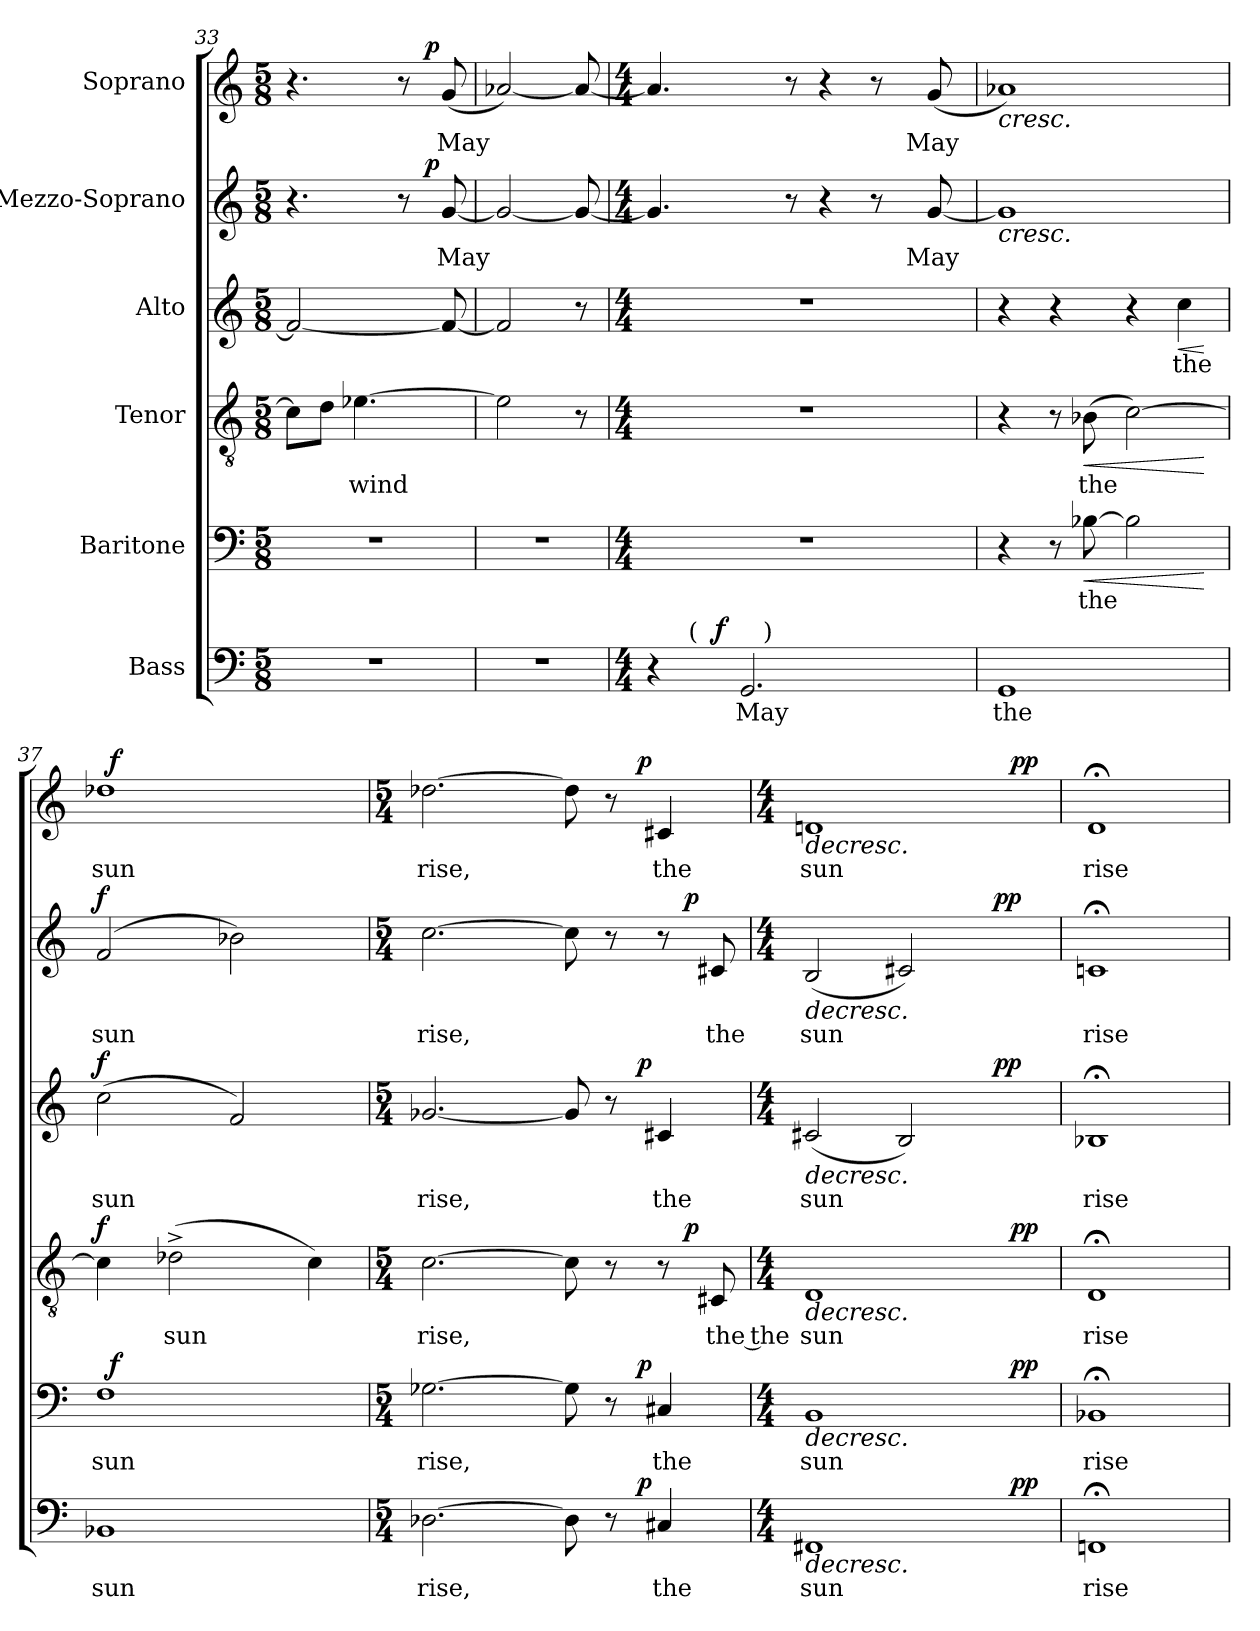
**kern	**text	**dynam	**kern	**text	**dynam	**kern	**text	**dynam	**kern	**text	**dynam	**kern	**text	**dynam	**kern	**text	**dynam
*part6	*part6	*part6	*part5	*part5	*part5	*part4	*part4	*part4	*part3	*part3	*part3	*part2	*part2	*part2	*part1	*part1	*part1
*staff6	*staff6	*staff6	*staff5	*staff5	*staff5	*staff4	*staff4	*staff4	*staff3	*staff3	*staff3	*staff2	*staff2	*staff2	*staff1	*staff1	*staff1
*I"Bass	*	*	*I"Baritone	*	*	*I"Tenor	*	*	*I"Alto	*	*	*I"Mezzo-Soprano	*	*	*I"Soprano	*	*
*clefF4	*	*	*clefF4	*	*	*clefGv2	*	*	*clefG2	*	*	*clefG2	*	*	*clefG2	*	*
*k[]	*	*	*k[]	*	*	*k[]	*	*	*k[]	*	*	*k[]	*	*	*k[]	*	*
*C:	*	*	*C:	*	*	*C:	*	*	*C:	*	*	*C:	*	*	*C:	*	*
*M5/8	*	*	*M5/8	*	*	*M5/8	*	*	*M5/8	*	*	*M5/8	*	*	*M5/8	*	*
=33	=33	=33	=33	=33	=33	=33	=33	=33	=33	=33	=33	=33	=33	=33	=33	=33	=33
!LO:N:vis=1	!	!	!LO:N:vis=1	!	!	!	!	!	!	!	!	!	!	!	!	!	!
*	*	*	*	*	*	*	*	*	*	*	*	*^	*	*	*^	*	*
8%5r	.	.	8%5r	.	.	8c\L]	.	.	2f/_	.	.	4.r	3ryy	.	.	4.r	3ryy	.	.
.	.	.	.	.	.	8d\J	.	.	.	.	.	.	.	.	.	.	.	.	.
!	!	!	!	!	!	!	!LO:LY:b	!	!	!	!	!	!	!	!	!	!	!	!
.	.	.	.	.	.	[>4.e-X\	wind	.	.	.	.	.	.	.	.	.	.	.	.
.	.	.	.	.	.	.	.	.	.	.	.	.	12.ryy	.	.	.	12.ryy	.	.
.	.	.	.	.	.	.	.	.	.	.	.	8r	.	.	.	8r	.	.	.
!	!	!	!	!	!	!	!	!	!	!	!	!	!	!	!LO:DY:a	!	!	!	!LO:DY:a
.	.	.	.	.	.	.	.	.	.	.	.	.	24ryy	.	p	.	24ryy	.	p
!	!	!	!	!	!	!	!	!	!	!	!	!	!	!LO:LY:b	!	!	!	!LO:LY:b	!
.	.	.	.	.	.	.	.	.	8f/_	.	.	[<8g/	8ryy	May	.	(<8g/	8ryy	May	.
=34	=34	=34	=34	=34	=34	=34	=34	=34	=34	=34	=34	=34	=34	=34	=34	=34	=34	=34	=34
!LO:N:vis=1	!	!	!LO:N:vis=1	!	!	!	!	!	!	!	!	!	!	!	!	!	!	!	!
*	*	*	*	*	*	*	*	*	*	*	*	*v	*v	*	*	*	*	*	*
*	*	*	*	*	*	*	*	*	*	*	*	*	*	*	*v	*v	*	*
8%5r	.	.	8%5r	.	.	2e-\]	.	.	2f/]	.	.	2g/_	.	.	[<2a-X/)	.	.
.	.	.	.	.	.	8r	.	.	8r	.	.	8g/_	.	.	8a-/_	.	.
=35	=35	=35	=35	=35	=35	=35	=35	=35	=35	=35	=35	=35	=35	=35	=35	=35	=35
*M4/4	*	*	*M4/4	*	*	*M4/4	*	*	*M4/4	*	*	*M4/4	*	*	*M4/4	*	*
*^	*	*	*	*	*	*	*	*	*	*	*	*	*	*	*	*	*
*	*^	*	*	*	*	*	*	*	*	*	*	*	*	*	*	*	*	*
*	*	*^	*	*	*	*	*	*	*	*	*	*	*	*	*	*	*	*	*
4r	6ryy	12ryy	4ryy	.	.	1r	.	.	1r	.	.	1r	.	.	4.g/]	.	.	4.a-/]	.	.
.	.	48.ryy	.	.	.	.	.	.	.	.	.	.	.	.	.	.	.	.	.	.
!	!	!LO:TX:a:t=(	!	!	!	!	!	!	!	!	!	!	!	!	!	!	!	!	!	!
.	.	3%2ryy	.	.	.	.	.	.	.	.	.	.	.	.	.	.	.	.	.	.
.	96ryy	.	.	.	.	.	.	.	.	.	.	.	.	.	.	.	.	.	.	.
!	!	!	!	!	!LO:DY:a	!	!	!	!	!	!	!	!	!	!	!	!	!	!	!
.	3%2ryy	.	.	.	f	.	.	.	.	.	.	.	.	.	.	.	.	.	.	.
!	!	!	!	!LO:LY:b	!	!	!	!	!	!	!	!	!	!	!	!	!	!	!	!
2.GG/	.	.	16ryy	May	.	.	.	.	.	.	.	.	.	.	.	.	.	.	.	.
!	!	!	!LO:TX:a:t=)	!	!	!	!	!	!	!	!	!	!	!	!	!	!	!	!	!
.	.	.	2ryy	.	.	.	.	.	.	.	.	.	.	.	.	.	.	.	.	.
.	.	.	.	.	.	.	.	.	.	.	.	.	.	.	8r	.	.	8r	.	.
.	.	.	.	.	.	.	.	.	.	.	.	.	.	.	4r	.	.	4r	.	.
.	.	.	.	.	.	.	.	.	.	.	.	.	.	.	8r	.	.	8r	.	.
.	.	6ryy	.	.	.	.	.	.	.	.	.	.	.	.	.	.	.	.	.	.
.	.	.	8.ryy	.	.	.	.	.	.	.	.	.	.	.	.	.	.	.	.	.
.	12...ryy	.	.	.	.	.	.	.	.	.	.	.	.	.	.	.	.	.	.	.
!	!	!	!	!	!	!	!	!	!	!	!	!	!	!	!	!LO:LY:b	!	!	!LO:LY:b	!
.	.	.	.	.	.	.	.	.	.	.	.	.	.	.	[>8g/	May	.	(<8g/	May	.
.	.	24ryy	.	.	.	.	.	.	.	.	.	.	.	.	.	.	.	.	.	.
.	.	96ryy	.	.	.	.	.	.	.	.	.	.	.	.	.	.	.	.	.	.
!!LO:PB:g=z
=36	=36	=36	=36	=36	=36	=36	=36	=36	=36	=36	=36	=36	=36	=36	=36	=36	=36	=36	=36	=36
!	!	!	!	!LO:LY:b	!	!	!	!	!	!	!	!	!	!	!	!	!LO:HP:b	!	!	!LO:HP:b
*v	*v	*v	*v	*	*	*	*	*	*	*	*	*	*	*	*	*	*	*	*	*
1GG	the	.	4r	.	.	4r	.	.	4r	.	.	1g]	.	<	1a-X)	.	<
.	.	.	8r	.	.	8r	.	.	4r	.	.	.	.	.	.	.	.
!	!	!	!	!LO:LY:b	!LO:HP:b	!	!LO:LY:b	!LO:HP:b	!	!	!	!	!	!	!	!	!
.	.	.	[>8B-X\	the	<	(>8B-X\	the	<	.	.	.	.	.	.	.	.	.
.	.	.	2B-\]	.	.	[>2c\)	.	.	4r	.	.	.	.	.	.	.	.
!	!	!	!	!	!	!	!	!	!	!LO:LY:b	!LO:HP:b	!	!	!	!	!	!
.	.	.	.	.	.	.	.	.	4cc\	the	<	.	.	.	.	.	.
.	.	.	.	.	[	.	.	[	.	.	[	.	.	.	.	.	.
=37	=37	=37	=37	=37	=37	=37	=37	=37	=37	=37	=37	=37	=37	=37	=37	=37	=37
!	!LO:LY:b	!	!	!LO:LY:b	!	!	!	!LO:DY:a	!	!LO:LY:b	!LO:DY:a	!	!LO:LY:b	!LO:DY:a	!	!LO:LY:b	!
*	*	*	*^	*	*	*	*	*	*	*	*	*	*	*	*^	*	*
1BB-X	sun	.	1F	48ryy	sun	.	4c\]	.	f	(>2cc\	sun	f	(2f/	sun	f	1dd-X	48ryy	sun	.
!	!	!	!	!	!	!LO:DY:a	!	!	!	!	!	!	!	!	!	!	!	!	!LO:DY:a
.	.	.	.	3%2ryy	.	f	.	.	.	.	.	.	.	.	.	.	3%2ryy	.	f
!	!	!	!	!	!	!	!	!LO:LY:b	!	!	!	!	!	!	!	!	!	!	!
.	.	.	.	.	.	.	(>2d-X^>\	sun	.	.	.	.	.	.	.	.	.	.	.
.	.	.	.	.	.	.	.	.	.	2f/)	.	.	2b-X\)	.	[	.	.	.	.
.	.	.	.	6...ryy	.	.	.	.	.	.	.	.	.	.	.	.	6...ryy	.	.
.	.	.	.	.	.	.	4c\)	.	.	.	.	.	.	.	.	.	.	.	.
.	.	.	.	.	.	.	.	.	.	.	.	.	.	.	.	.	.	.	[
=38	=38	=38	=38	=38	=38	=38	=38	=38	=38	=38	=38	=38	=38	=38	=38	=38	=38	=38	=38
*M5/4	*	*	*M5/4	*	*	*	*M5/4	*	*	*M5/4	*	*	*M5/4	*	*	*M5/4	*	*	*
!	!LO:LY:b	!	!	!	!LO:LY:b	!	!	!LO:LY:b	!	!	!LO:LY:b	!	!	!LO:LY:b	!	!	!	!LO:LY:b	!
*^	*	*	*	*	*	*	*^	*	*	*^	*	*	*^	*	*	*	*	*	*
[>2.D-X\	3%2ryy	rise,	.	[>2.G-X\	3%2ryy	rise,	.	[>2.c\	1ryy	rise,	.	[<2.g-X/	3%2ryy	rise,	.	[>2.cc\	1ryy	rise,	.	[>2.dd-X\	3%2ryy	rise,	.
.	6..ryy	.	.	.	6..ryy	.	.	.	.	.	.	.	6..ryy	.	.	.	.	.	.	.	6..ryy	.	.
8D-\]	.	.	.	8G-\]	.	.	.	8c\]	.	.	.	8g-/]	.	.	.	8cc\]	.	.	.	8dd-\]	.	.	.
8r	.	.	.	8r	.	.	.	8r	.	.	.	8r	.	.	.	8r	.	.	.	8r	.	.	.
!	!	!	!LO:DY:a	!	!	!	!LO:DY:a	!	!	!	!	!	!	!	!LO:DY:a	!	!	!	!	!	!	!	!LO:DY:a
.	24ryy	.	p	.	24ryy	.	p	.	.	.	.	.	24ryy	.	p	.	.	.	.	.	24ryy	.	p
!	!	!LO:LY:b	!	!	!	!LO:LY:b	!	!	!	!	!	!	!	!LO:LY:b	!	!	!	!	!	!	!	!LO:LY:b	!
4C#X/	4ryy	the	.	4C#X/	4ryy	the	.	8r	16ryy	.	.	4c#X/	4ryy	the	.	8r	16ryy	.	.	4c#X/	4ryy	the	.
!	!	!	!	!	!	!	!	!	!	!	!LO:DY:a	!	!	!	!	!	!	!	!LO:DY:a	!	!	!	!
.	.	.	.	.	.	.	.	.	8.ryy	.	p	.	.	.	.	.	8.ryy	.	p	.	.	.	.
!	!	!	!	!	!	!	!	!	!	!LO:LY:b:rj	!	!	!	!	!	!	!	!LO:LY:b	!	!	!	!	!
.	.	.	.	.	.	.	.	8C#X/	.	the the	.	.	.	.	.	8c#X/	.	the	.	.	.	.	.
=39	=39	=39	=39	=39	=39	=39	=39	=39	=39	=39	=39	=39	=39	=39	=39	=39	=39	=39	=39	=39	=39	=39	=39
*M4/4	*	*	*	*M4/4	*	*	*	*M4/4	*	*	*	*M4/4	*	*	*	*M4/4	*	*	*	*M4/4	*	*	*
!	!	!LO:LY:b	!LO:HP:b	!	!	!LO:LY:b	!LO:HP:b	!	!	!LO:LY:b	!LO:HP:b	!	!	!LO:LY:b	!LO:HP:b	!	!	!LO:LY:b	!LO:HP:b	!	!	!LO:LY:b	!LO:HP:b
1FF#X	2..ryy	sun	>	1BB	2..ryy	sun	>	1D	2..ryy	sun	>	(<2c#X/	2ryy	sun	>	(<2B/	2ryy	sun	>	1dn	2..ryy	sun	>
.	.	.	.	.	.	.	.	.	.	.	.	2B/)	4ryy	.	.	2c#X/)	4ryy	.	.	.	.	.	.
.	.	.	.	.	.	.	.	.	.	.	.	.	16.ryy	.	.	.	16.ryy	.	.	.	.	.	.
!	!	!	!	!	!	!	!	!	!	!	!	!	!	!	!LO:DY:a	!	!	!	!LO:DY:a	!	!	!	!
.	.	.	.	.	.	.	.	.	.	.	.	.	8ryy	.	pp	.	8ryy	.	pp	.	.	.	.
!	!	!	!LO:DY:a	!	!	!	!LO:DY:a	!	!	!	!LO:DY:a	!	!	!	!	!	!	!	!	!	!	!	!LO:DY:a
.	8ryy	.	pp	.	8ryy	.	pp	.	8ryy	.	pp	.	.	.	.	.	.	.	.	.	8ryy	.	pp
.	.	.	.	.	.	.	.	.	.	.	.	.	32ryy	.	.	.	32ryy	.	.	.	.	.	.
.	.	.	]	.	.	.	]	.	.	.	]	.	.	.	]	.	.	.	]	.	.	.	]
=40	=40	=40	=40	=40	=40	=40	=40	=40	=40	=40	=40	=40	=40	=40	=40	=40	=40	=40	=40	=40	=40	=40	=40
!	!	!LO:LY:b	!	!	!	!LO:LY:b	!	!	!	!LO:LY:b	!	!	!	!LO:LY:b	!	!	!	!LO:LY:b	!	!	!	!LO:LY:b	!
*v	*v	*	*	*	*	*	*	*v	*v	*	*	*v	*v	*	*	*v	*v	*	*	*v	*v	*	*
*	*	*	*v	*v	*	*	*	*	*	*	*	*	*	*	*	*	*	*
1FFn;	rise	.	1BB-X;	rise	.	1D;	rise	.	1B-X;	rise	.	1cn;	rise	.	1d;	rise	.
=	=	=	=	=	=	=	=	=	=	=	=	=	=	=	=	=	=
*-	*-	*-	*-	*-	*-	*-	*-	*-	*-	*-	*-	*-	*-	*-	*-	*-	*-
